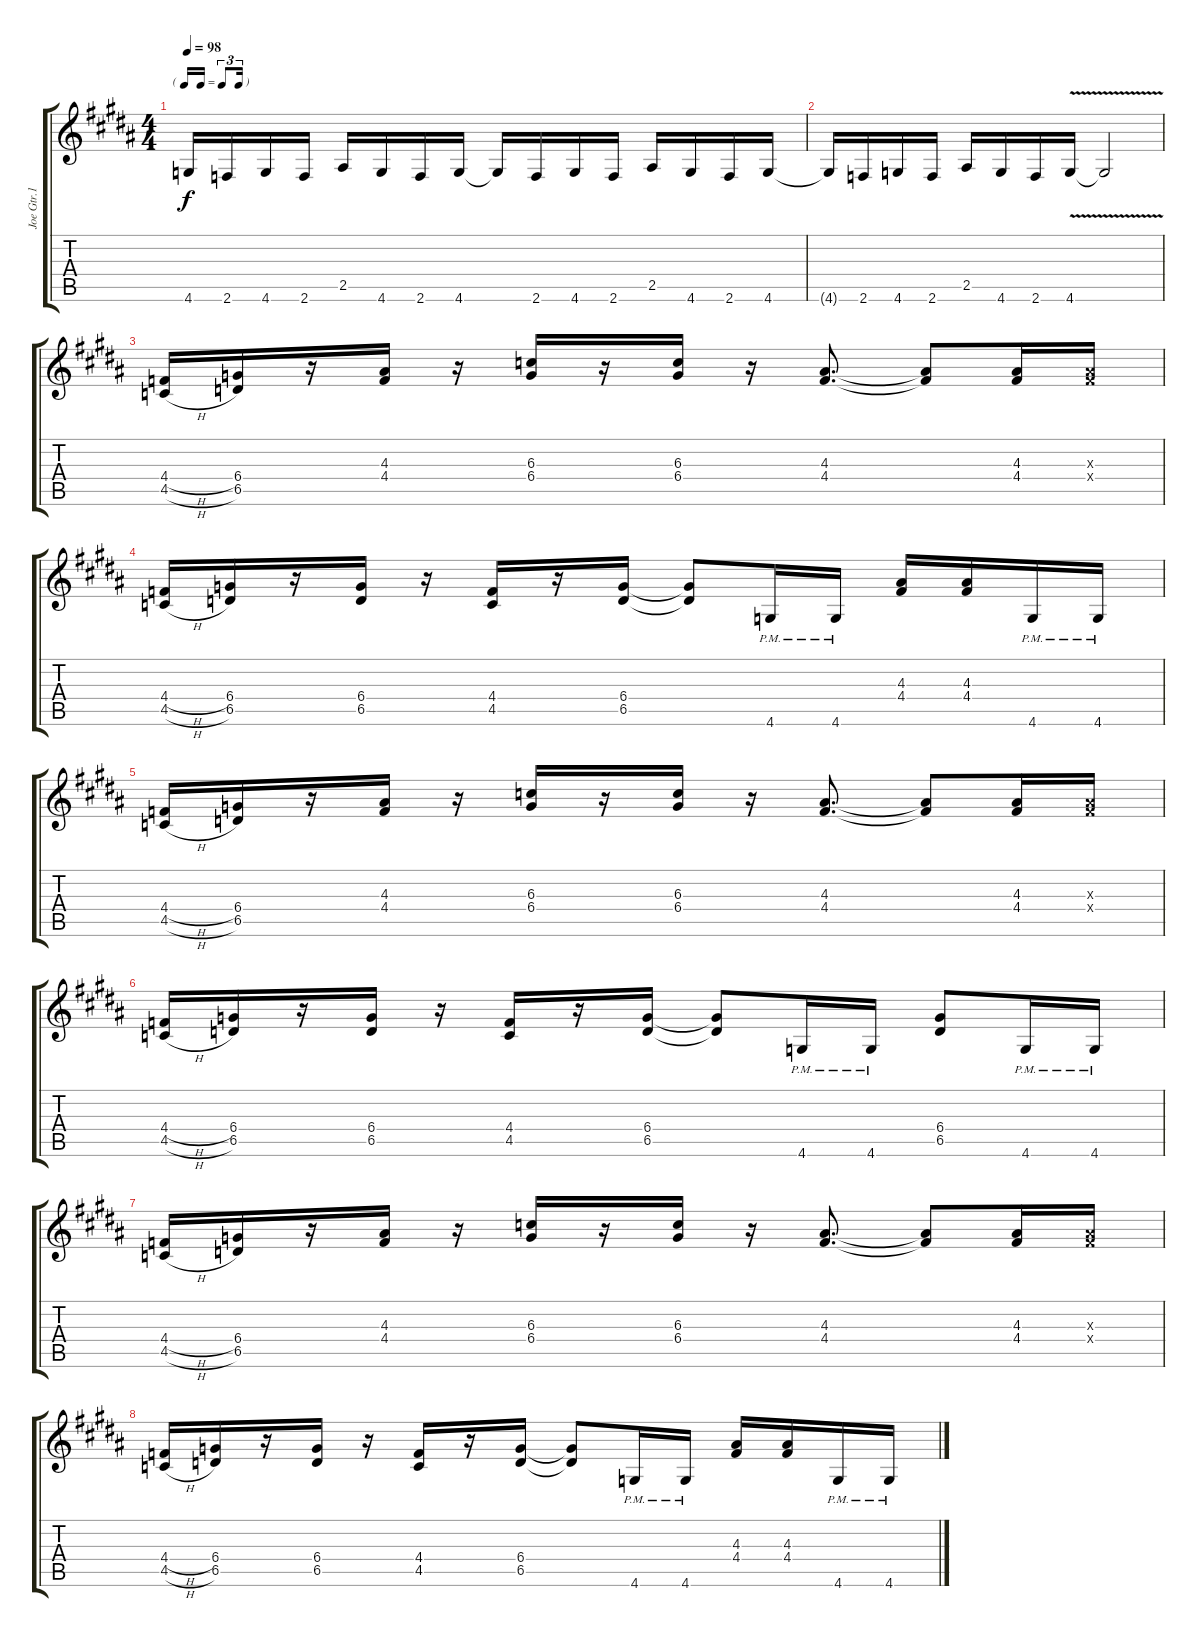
\track ("Joe Gtr.1" "Joe Gtr.1") {instrument distortionguitar}
\staff {score tabs}
\tuning (Eb4 Bb3 Gb3 Db3 Ab2 Eb2) {hide}
\ts (4 4)
\tf triplet16th
\tempo 98
\clef g2
\ks g#minor
4.6.16{dy f} 2.6.16 4.6.16 2.6.16 2.5.16 4.6.16 2.6.16 4.6.16 4.6{t}.16 2.6.16 4.6.16 2.6.16 2.5.16 4.6.16 2.6.16 4.6.16 |
4.6{t}.16 2.6.16 4.6.16 2.6.16 2.5.16 4.6.16 2.6.16 4.6{v}.16 4.6{t}.2 |
(4.4{h} 4.5{h}).16 (6.4 6.5).16 r.16 (4.3 4.4).16 r.16 (6.3 6.4).16{beam Up} r.16 (6.3 6.4).16{beam Up} r.16 (4.3 4.4).8{d} (4.3{t} 4.4{t}).8 (4.3 4.4).16 (4.3{x} 4.4{x}).16 |
(4.4{h} 4.5{h}).16 (6.4 6.5).16 r.16 (6.4 6.5).16 r.16 (4.4 4.5).16 r.16 (6.4 6.5).16 (6.4{t} 6.5{t}).8 4.6{pm}.16 4.6{pm}.16 (4.3 4.4).16 (4.3 4.4).16 4.6{pm}.16 4.6{pm}.16 |
(4.4{h} 4.5{h}).16 (6.4 6.5).16 r.16 (4.3 4.4).16 r.16 (6.3 6.4).16{beam Up} r.16 (6.3 6.4).16{beam Up} r.16 (4.3 4.4).8{d} (4.3{t} 4.4{t}).8 (4.3 4.4).16 (4.3{x} 4.4{x}).16 |
(4.4{h} 4.5{h}).16 (6.4 6.5).16 r.16 (6.4 6.5).16 r.16 (4.4 4.5).16 r.16 (6.4 6.5).16 (6.4{t} 6.5{t}).8 4.6{pm}.16 4.6{pm}.16 (6.4 6.5).8 4.6{pm}.16 4.6{pm}.16 |
(4.4{h} 4.5{h}).16 (6.4 6.5).16 r.16 (4.3 4.4).16 r.16 (6.3 6.4).16{beam Up} r.16 (6.3 6.4).16{beam Up} r.16 (4.3 4.4).8{d} (4.3{t} 4.4{t}).8 (4.3 4.4).16 (4.3{x} 4.4{x}).16 |
(4.4{h} 4.5{h}).16 (6.4 6.5).16 r.16 (6.4 6.5).16 r.16 (4.4 4.5).16 r.16 (6.4 6.5).16 (6.4{t} 6.5{t}).8 4.6{pm}.16 4.6{pm}.16 (4.3 4.4).16 (4.3 4.4).16 4.6{pm}.16 4.6{pm}.16
